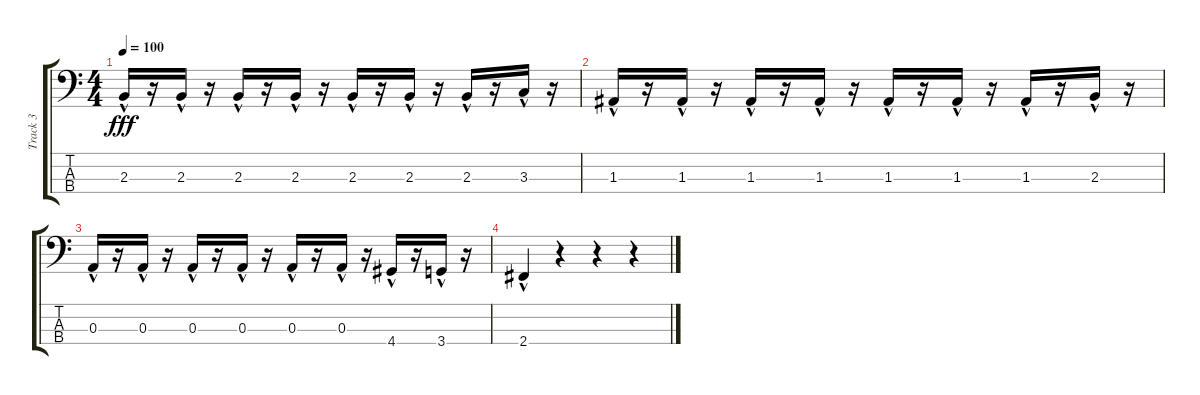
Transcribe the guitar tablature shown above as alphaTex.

\track ("Track 3" "Track 3") {instrument electricbasspick}
\staff {score tabs}
\tuning (G2 D2 A1 E1) {hide}
\ts (4 4)
\tempo 100
\clef f4
\ks c
2.3{hac}.16{dy fff} r.16 2.3{hac}.16 r.16 2.3{hac}.16 r.16 2.3{hac}.16 r.16 2.3{hac}.16 r.16 2.3{hac}.16 r.16 2.3{hac}.16 r.16 3.3{hac}.16 r.16 |
1.3{hac}.16 r.16 1.3{hac}.16 r.16 1.3{hac}.16 r.16 1.3{hac}.16 r.16 1.3{hac}.16 r.16 1.3{hac}.16 r.16 1.3{hac}.16 r.16 2.3{hac}.16 r.16 |
0.3{hac}.16 r.16 0.3{hac}.16 r.16 0.3{hac}.16 r.16 0.3{hac}.16 r.16 0.3{hac}.16 r.16 0.3{hac}.16 r.16 4.4{hac}.16 r.16 3.4{hac}.16 r.16 |
2.4{hac}.4 r.4 r.4 r.4
